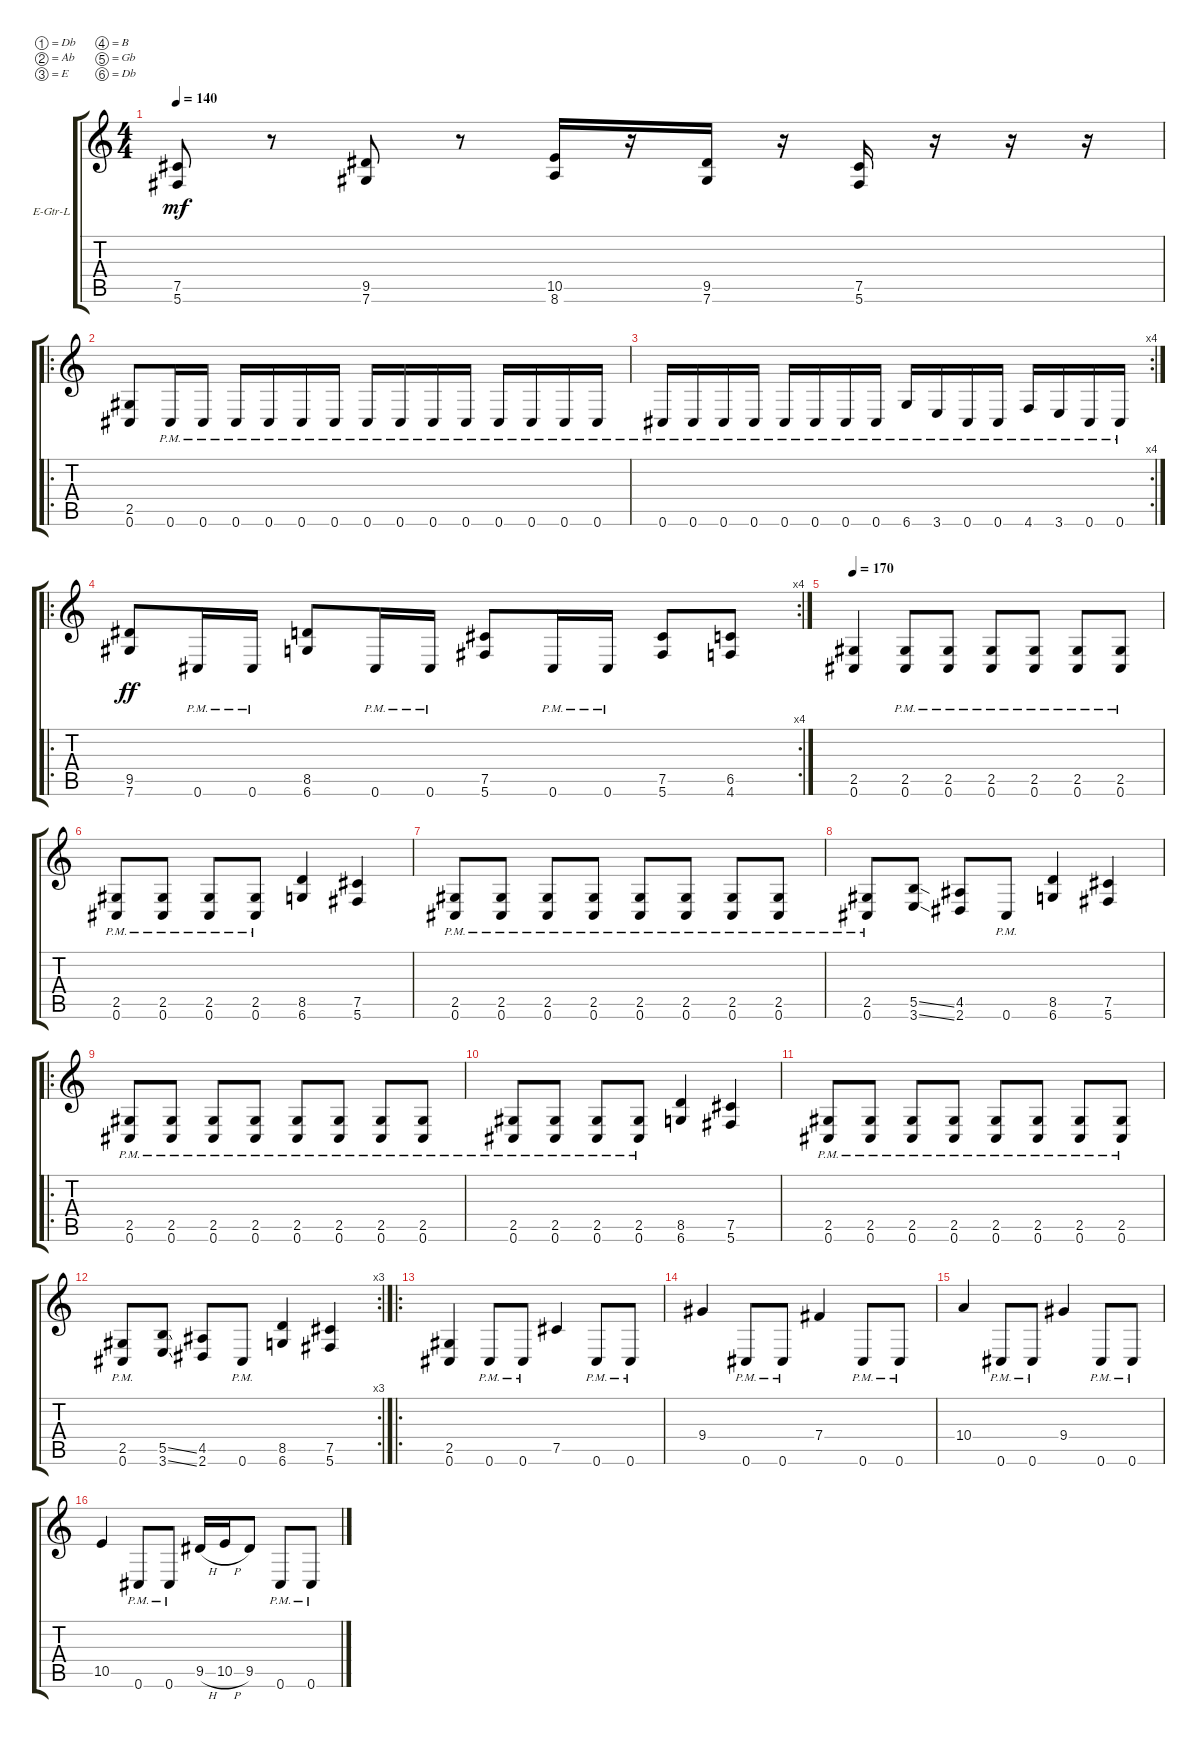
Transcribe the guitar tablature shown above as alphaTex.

\bracketExtendMode groupsimilarinstruments
\firstSystemTrackNameOrientation horizontal
\otherSystemsTrackNameOrientation horizontal
\track ("Electric Guitar L" "E-Gtr-L") {instrument distortionguitar}
\staff {score tabs}
\tuning (Db4 Ab3 E3 B2 Gb2 Db2)
\ts (4 4)
\tempo 140
\clef g2
\ks c
(5.6 7.5).8{dy mf} r.8 (7.6 9.5).8 r.8 (8.6 10.5).16 r.16 (7.6 9.5).16 r.16 (5.6 7.5).16 r.16 r.16 r.16 |
\ro
(2.5 0.6).8 0.6{pm}.16 0.6{pm}.16 0.6{pm}.16 0.6{pm}.16 0.6{pm}.16 0.6{pm}.16 0.6{pm}.16 0.6{pm}.16 0.6{pm}.16 0.6{pm}.16 0.6{pm}.16 0.6{pm}.16 0.6{pm}.16 0.6{pm}.16 |
\rc 4
0.6{pm}.16 0.6{pm}.16 0.6{pm}.16 0.6{pm}.16 0.6{pm}.16 0.6{pm}.16 0.6{pm}.16 0.6{pm}.16 6.6{pm}.16 3.6{pm}.16 0.6{pm}.16 0.6{pm}.16 4.6{pm}.16 3.6{pm}.16 0.6{pm}.16 0.6{pm}.16 |
\ro
\rc 4
(7.6 9.5).8{dy ff} 0.6{pm}.16 0.6{pm}.16 (6.6 8.5).8 0.6{pm}.16 0.6{pm}.16 (5.6 7.5).8 0.6{pm}.16 0.6{pm}.16 (5.6 7.5).8 (4.6 6.5).8 |
\tempo 170
(0.6 2.5).4 (2.5{pm} 0.6{pm}).8 (2.5{pm} 0.6{pm}).8 (2.5{pm} 0.6{pm}).8 (2.5{pm} 0.6{pm}).8 (2.5{pm} 0.6{pm}).8 (2.5{pm} 0.6{pm}).8 |
(0.6{pm} 2.5{pm}).8 (2.5{pm} 0.6{pm}).8 (2.5{pm} 0.6{pm}).8 (2.5{pm} 0.6{pm}).8 (6.6 8.5).4 (5.6 7.5).4 |
(0.6{pm} 2.5{pm}).8 (2.5{pm} 0.6{pm}).8 (2.5{pm} 0.6{pm}).8 (2.5{pm} 0.6{pm}).8 (2.5{pm} 0.6{pm}).8 (2.5{pm} 0.6{pm}).8 (2.5{pm} 0.6{pm}).8 (2.5{pm} 0.6{pm}).8 |
(0.6{pm} 2.5{pm}).8 (5.5{ss} 3.6{ss}).8 (4.5 2.6).8 0.6{pm}.8 (6.6 8.5).4 (5.6 7.5).4 |
\ro
(0.6{pm} 2.5{pm}).8 (2.5{pm} 0.6{pm}).8 (2.5{pm} 0.6{pm}).8 (2.5{pm} 0.6{pm}).8 (2.5{pm} 0.6{pm}).8 (2.5{pm} 0.6{pm}).8 (2.5{pm} 0.6{pm}).8 (2.5{pm} 0.6{pm}).8 |
(0.6{pm} 2.5{pm}).8 (2.5{pm} 0.6{pm}).8 (2.5{pm} 0.6{pm}).8 (2.5{pm} 0.6{pm}).8 (6.6 8.5).4 (5.6 7.5).4 |
(0.6{pm} 2.5{pm}).8 (2.5{pm} 0.6{pm}).8 (2.5{pm} 0.6{pm}).8 (2.5{pm} 0.6{pm}).8 (2.5{pm} 0.6{pm}).8 (2.5{pm} 0.6{pm}).8 (2.5{pm} 0.6{pm}).8 (2.5{pm} 0.6{pm}).8 |
\rc 3
(0.6{pm} 2.5{pm}).8 (5.5{ss} 3.6{ss}).8 (4.5 2.6).8 0.6{pm}.8 (6.6 8.5).4 (5.6 7.5).4 |
\ro
(2.5 0.6).4 0.6{pm}.8 0.6{pm}.8 7.5.4 0.6{pm}.8 0.6{pm}.8 |
9.4.4 0.6{pm}.8 0.6{pm}.8 7.4.4 0.6{pm}.8 0.6{pm}.8 |
10.4.4 0.6{pm}.8 0.6{pm}.8 9.4.4 0.6{pm}.8 0.6{pm}.8 |
10.5.4 0.6{pm}.8 0.6{pm}.8 9.5{h}.16 10.5{h}.16 9.5.8 0.6{pm}.8 0.6{pm}.8
